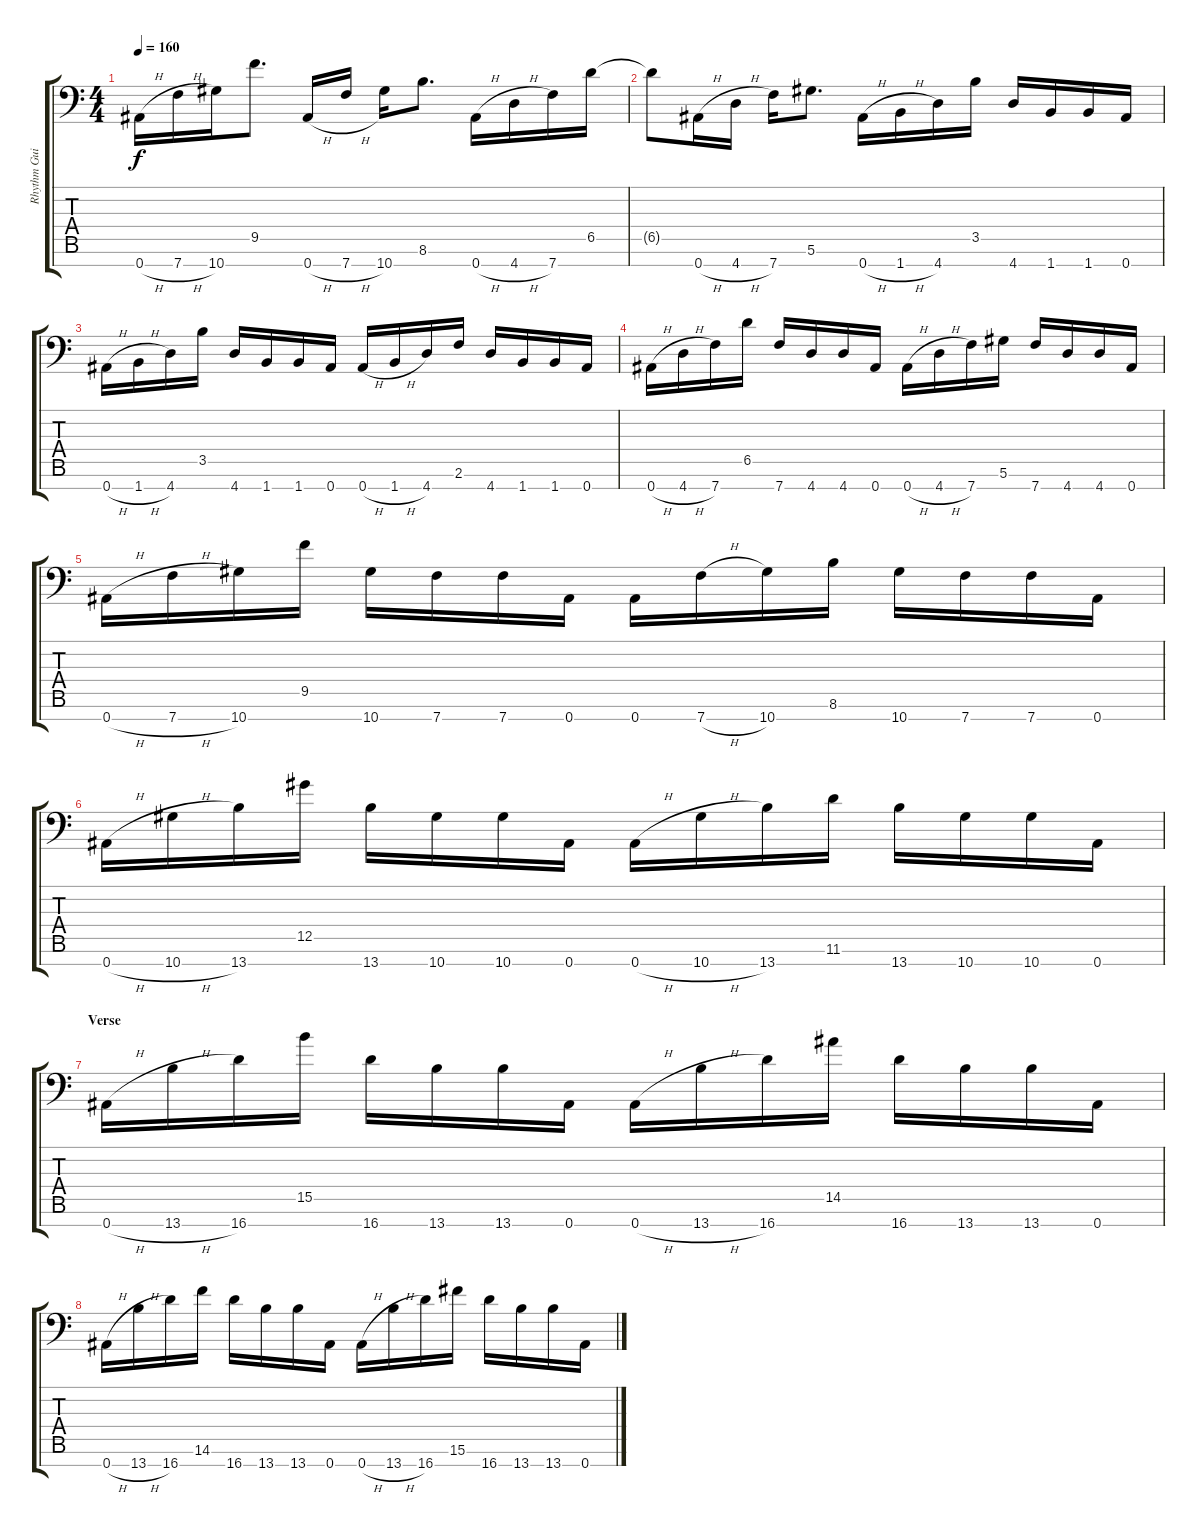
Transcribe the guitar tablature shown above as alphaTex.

\track ("Rhythm Guitar Left" "Rhythm Gui") {instrument distortionguitar}
\staff {score tabs}
\tuning (Eb4 Bb3 Gb3 Db3 Ab2 Eb2 Bb1) {hide}
\ts (4 4)
\tempo 160
\clef f4
\ks c
0.7{h}.16{dy f} 7.7{h}.16 10.7.16 9.5.8{d} 0.7{h}.16 7.7{h}.16 10.7.16 8.6.8{d} 0.7{h}.16 4.7{h}.16 7.7.16 6.5.16 |
6.5{t}.8 0.7{h}.16 4.7{h}.16 7.7.16 5.6.8{d} 0.7{h}.16 1.7{h}.16 4.7.16 3.5.16 4.7.16 1.7.16 1.7.16 0.7.16 |
0.7{h}.16 1.7{h}.16 4.7.16 3.5.16 4.7.16 1.7.16 1.7.16 0.7.16 0.7{h}.16 1.7{h}.16 4.7.16 2.6.16 4.7.16 1.7.16 1.7.16 0.7.16 |
0.7{h}.16 4.7{h}.16 7.7.16 6.5.16 7.7.16 4.7.16 4.7.16 0.7.16 0.7{h}.16 4.7{h}.16 7.7.16 5.6.16 7.7.16 4.7.16 4.7.16 0.7.16 |
0.7{h}.16 7.7{h}.16 10.7.16 9.5.16 10.7.16 7.7.16 7.7.16 0.7.16 0.7.16 7.7{h}.16 10.7.16 8.6.16 10.7.16 7.7.16 7.7.16 0.7.16 |
0.7{h}.16 10.7{h}.16 13.7.16 12.5.16 13.7.16 10.7.16 10.7.16 0.7.16 0.7{h}.16 10.7{h}.16 13.7.16 11.6.16 13.7.16 10.7.16 10.7.16 0.7.16 |
\section ("" "Verse")
0.7{h}.16 13.7{h}.16 16.7.16 15.5.16 16.7.16 13.7.16 13.7.16 0.7.16 0.7{h}.16 13.7{h}.16 16.7.16 14.5.16 16.7.16 13.7.16 13.7.16 0.7.16 |
0.7{h}.16 13.7{h}.16 16.7.16 14.6.16 16.7.16 13.7.16 13.7.16 0.7.16 0.7{h}.16 13.7{h}.16 16.7.16 15.6.16 16.7.16 13.7.16 13.7.16 0.7.16
